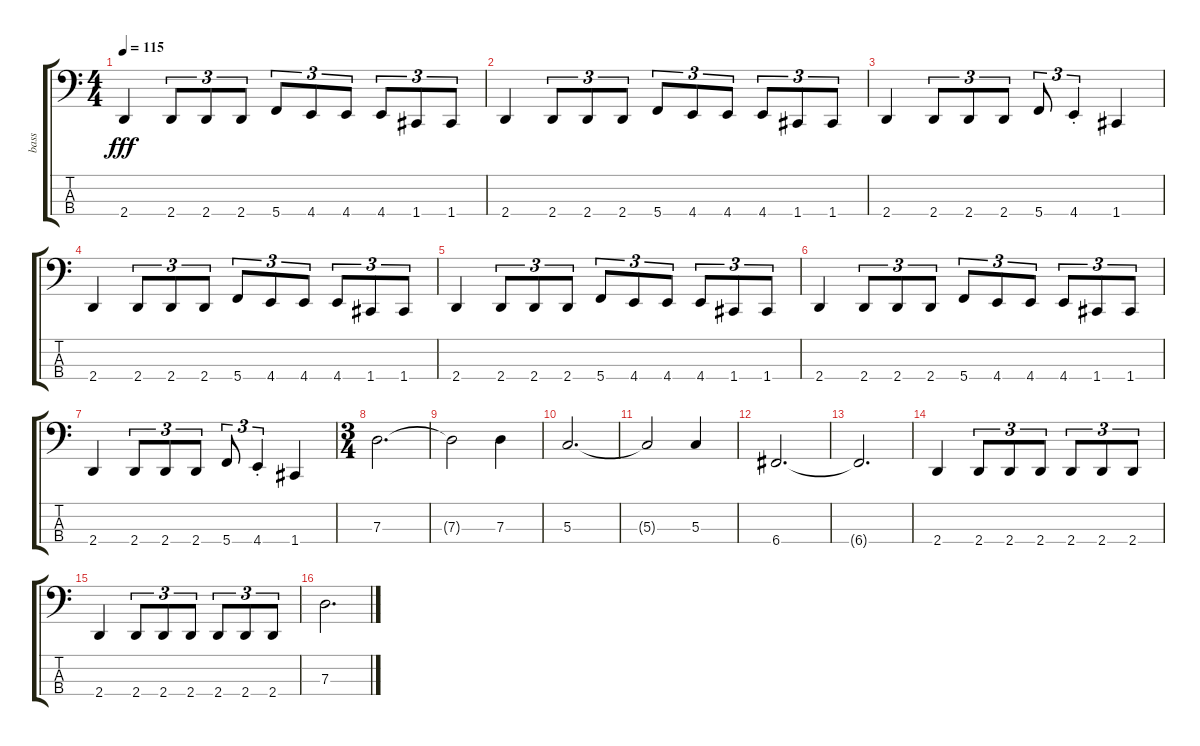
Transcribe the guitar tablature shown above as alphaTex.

\track ("bass" "bass") {instrument electricbassfinger}
\staff {score tabs}
\tuning (F2 C2 G1 C1) {hide}
\ts (4 4)
\tempo 115
\clef f4
\ks c
2.4.4{dy fff} 2.4.8{tu (3 2)} 2.4.8{tu (3 2)} 2.4.8{tu (3 2)} 5.4.8{tu (3 2)} 4.4.8{tu (3 2)} 4.4.8{tu (3 2)} 4.4.8{tu (3 2)} 1.4.8{tu (3 2)} 1.4.8{tu (3 2)} |
2.4.4 2.4.8{tu (3 2)} 2.4.8{tu (3 2)} 2.4.8{tu (3 2)} 5.4.8{tu (3 2)} 4.4.8{tu (3 2)} 4.4.8{tu (3 2)} 4.4.8{tu (3 2)} 1.4.8{tu (3 2)} 1.4.8{tu (3 2)} |
2.4.4 2.4.8{tu (3 2)} 2.4.8{tu (3 2)} 2.4.8{tu (3 2)} 5.4.8{tu (3 2)} 4.4{st}.4{tu (3 2)} 1.4.4 |
2.4.4 2.4.8{tu (3 2)} 2.4.8{tu (3 2)} 2.4.8{tu (3 2)} 5.4.8{tu (3 2)} 4.4.8{tu (3 2)} 4.4.8{tu (3 2)} 4.4.8{tu (3 2)} 1.4.8{tu (3 2)} 1.4.8{tu (3 2)} |
2.4.4 2.4.8{tu (3 2)} 2.4.8{tu (3 2)} 2.4.8{tu (3 2)} 5.4.8{tu (3 2)} 4.4.8{tu (3 2)} 4.4.8{tu (3 2)} 4.4.8{tu (3 2)} 1.4.8{tu (3 2)} 1.4.8{tu (3 2)} |
2.4.4 2.4.8{tu (3 2)} 2.4.8{tu (3 2)} 2.4.8{tu (3 2)} 5.4.8{tu (3 2)} 4.4.8{tu (3 2)} 4.4.8{tu (3 2)} 4.4.8{tu (3 2)} 1.4.8{tu (3 2)} 1.4.8{tu (3 2)} |
2.4.4 2.4.8{tu (3 2)} 2.4.8{tu (3 2)} 2.4.8{tu (3 2)} 5.4.8{tu (3 2)} 4.4{st}.4{tu (3 2)} 1.4.4 |
\ts (3 4)
7.3.2{d} |
7.3{t}.2 7.3.4 |
5.3.2{d} |
5.3{t}.2 5.3.4 |
6.4.2{d} |
6.4{t}.2{d} |
2.4.4 2.4.8{tu (3 2)} 2.4.8{tu (3 2)} 2.4.8{tu (3 2)} 2.4.8{tu (3 2)} 2.4.8{tu (3 2)} 2.4.8{tu (3 2)} |
2.4.4 2.4.8{tu (3 2)} 2.4.8{tu (3 2)} 2.4.8{tu (3 2)} 2.4.8{tu (3 2)} 2.4.8{tu (3 2)} 2.4.8{tu (3 2)} |
7.3.2{d}
